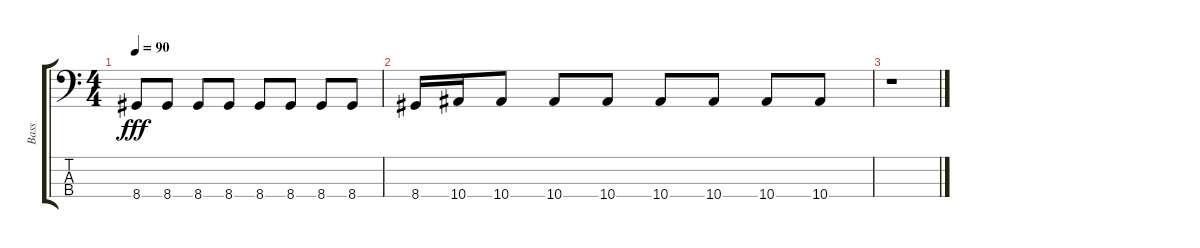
\track ("Bass" "Bass") {instrument overdrivenguitar}
\staff {score tabs}
\tuning (F2 C2 G1 C1) {hide}
\ts (4 4)
\tempo 90
\clef f4
\ks c
8.4.8{dy fff} 8.4.8 8.4.8 8.4.8 8.4.8 8.4.8 8.4.8 8.4.8 |
8.4.16 10.4.16 10.4.8 10.4.8 10.4.8 10.4.8 10.4.8 10.4.8 10.4.8 |
r.1
